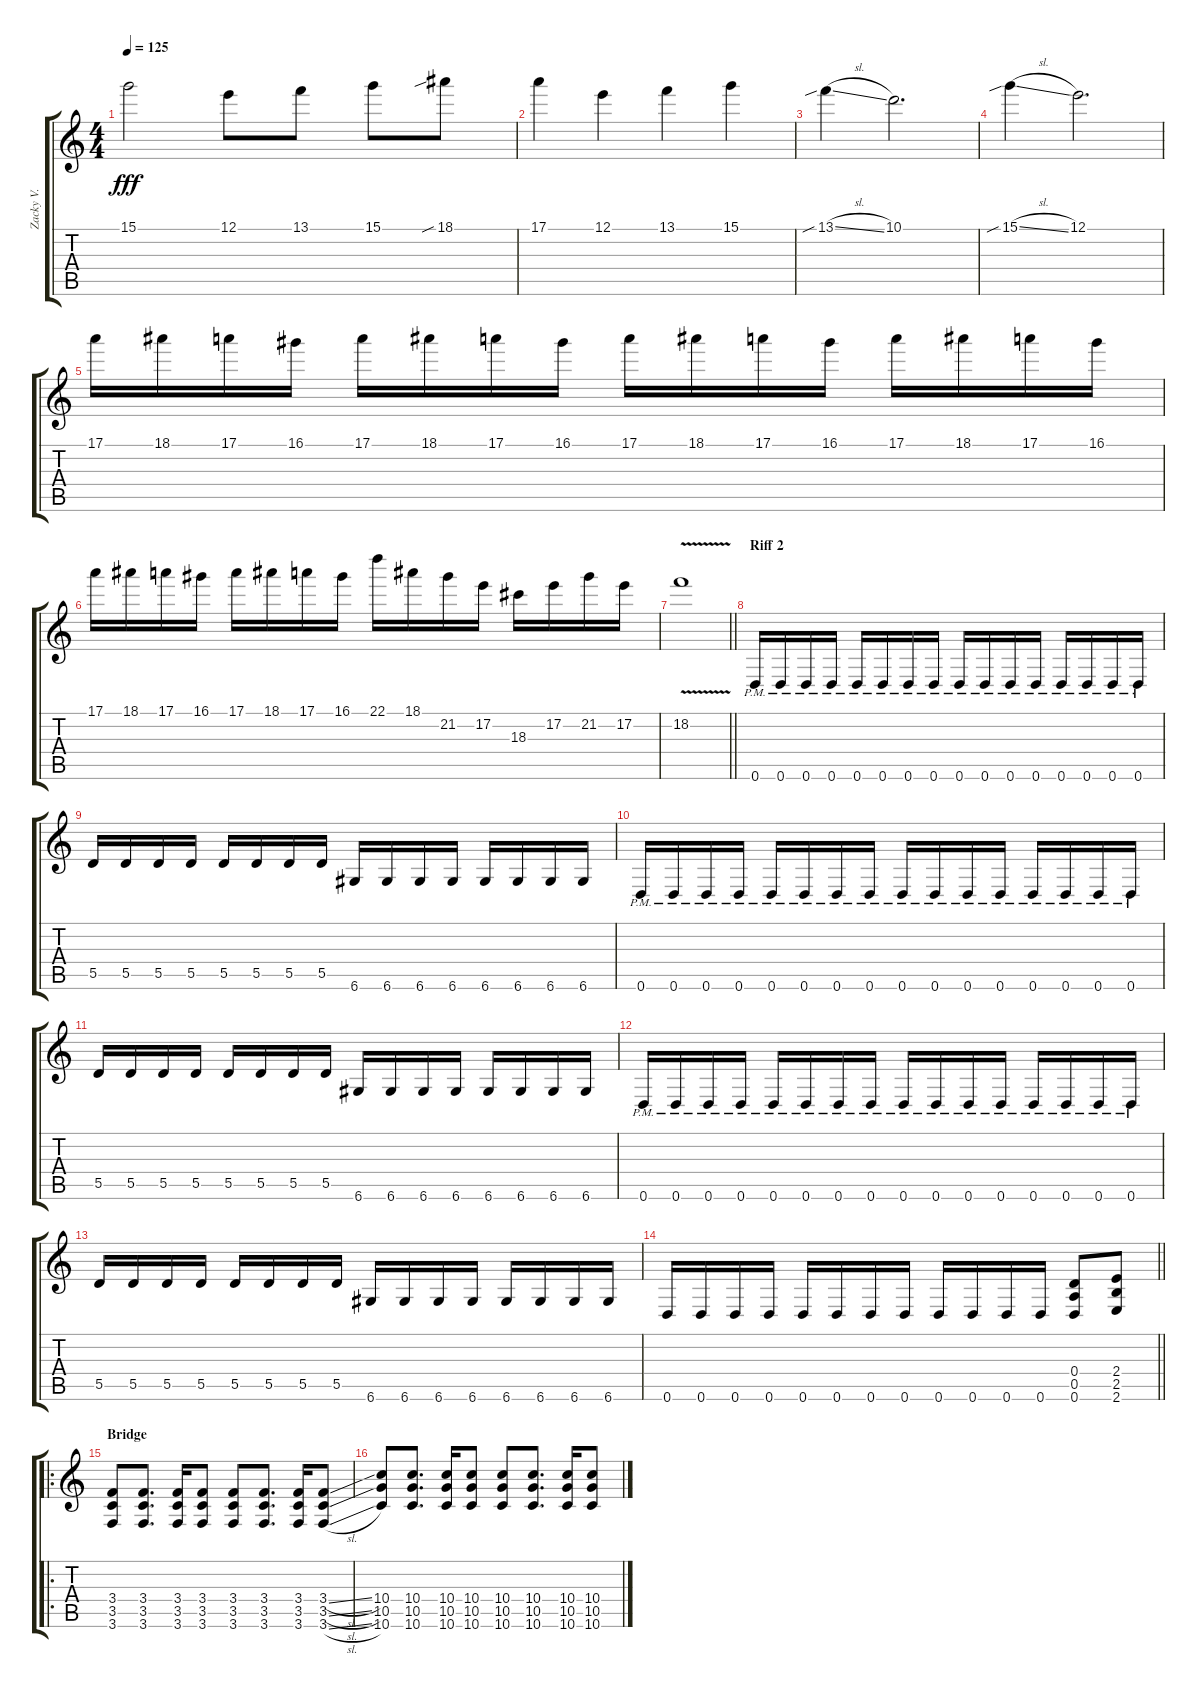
\track ("Zacky V." "Zacky V.") {instrument distortionguitar}
\staff {score tabs}
\tuning (E4 B3 G3 D3 A2 D2) {hide}
\ts (4 4)
\tempo 125
\clef g2
\ks c
15.1{t}.2{dy fff} 12.1.8 13.1.8 15.1.8 18.1{sib}.8 |
17.1.4 12.1.4 13.1.4 15.1.4 |
13.1{sib sl}.4 10.1.2{d} |
15.1{sib sl}.4 12.1.2{d} |
17.1.16 18.1.16 17.1.16 16.1.16 17.1.16 18.1.16 17.1.16 16.1.16 17.1.16 18.1.16 17.1.16 16.1.16 17.1.16 18.1.16 17.1.16 16.1.16 |
17.1.16 18.1.16 17.1.16 16.1.16 17.1.16 18.1.16 17.1.16 16.1.16 22.1.16 18.1.16 21.2.16 17.2.16 18.3.16 17.2.16 21.2.16 17.2.16 |
\barLineRight lightlight
18.2{v}.1 |
\section ("" "Riff 2")
0.6{pm}.16 0.6{pm}.16 0.6{pm}.16 0.6{pm}.16 0.6{pm}.16 0.6{pm}.16 0.6{pm}.16 0.6{pm}.16 0.6{pm}.16 0.6{pm}.16 0.6{pm}.16 0.6{pm}.16 0.6{pm}.16 0.6{pm}.16 0.6{pm}.16 0.6{pm}.16 |
5.5.16 5.5.16 5.5.16 5.5.16 5.5.16 5.5.16 5.5.16 5.5.16 6.6.16 6.6.16 6.6.16 6.6.16 6.6.16 6.6.16 6.6.16 6.6.16 |
0.6{pm}.16 0.6{pm}.16 0.6{pm}.16 0.6{pm}.16 0.6{pm}.16 0.6{pm}.16 0.6{pm}.16 0.6{pm}.16 0.6{pm}.16 0.6{pm}.16 0.6{pm}.16 0.6{pm}.16 0.6{pm}.16 0.6{pm}.16 0.6{pm}.16 0.6{pm}.16 |
5.5.16 5.5.16 5.5.16 5.5.16 5.5.16 5.5.16 5.5.16 5.5.16 6.6.16 6.6.16 6.6.16 6.6.16 6.6.16 6.6.16 6.6.16 6.6.16 |
0.6{pm}.16 0.6{pm}.16 0.6{pm}.16 0.6{pm}.16 0.6{pm}.16 0.6{pm}.16 0.6{pm}.16 0.6{pm}.16 0.6{pm}.16 0.6{pm}.16 0.6{pm}.16 0.6{pm}.16 0.6{pm}.16 0.6{pm}.16 0.6{pm}.16 0.6{pm}.16 |
5.5.16 5.5.16 5.5.16 5.5.16 5.5.16 5.5.16 5.5.16 5.5.16 6.6.16 6.6.16 6.6.16 6.6.16 6.6.16 6.6.16 6.6.16 6.6.16 |
\barLineRight lightlight
0.6.16 0.6.16 0.6.16 0.6.16 0.6.16 0.6.16 0.6.16 0.6.16 0.6.16 0.6.16 0.6.16 0.6.16 (0.4 0.5 0.6).8 (2.4 2.5 2.6).8 |
\ro
\section ("" "Bridge")
(3.4 3.5 3.6).8 (3.4 3.5 3.6).8{d} (3.4 3.5 3.6).16 (3.4 3.5 3.6).8 (3.4 3.5 3.6).8 (3.4 3.5 3.6).8{d} (3.4 3.5 3.6).16 (3.4{sl} 3.5{sl} 3.6{sl}).8 |
(10.4 10.5 10.6).8 (10.4 10.5 10.6).8{d} (10.4 10.5 10.6).16 (10.4 10.5 10.6).8 (10.4 10.5 10.6).8 (10.4 10.5 10.6).8{d} (10.4 10.5 10.6).16 (10.4{sl} 10.5{sl} 10.6{sl}).8
